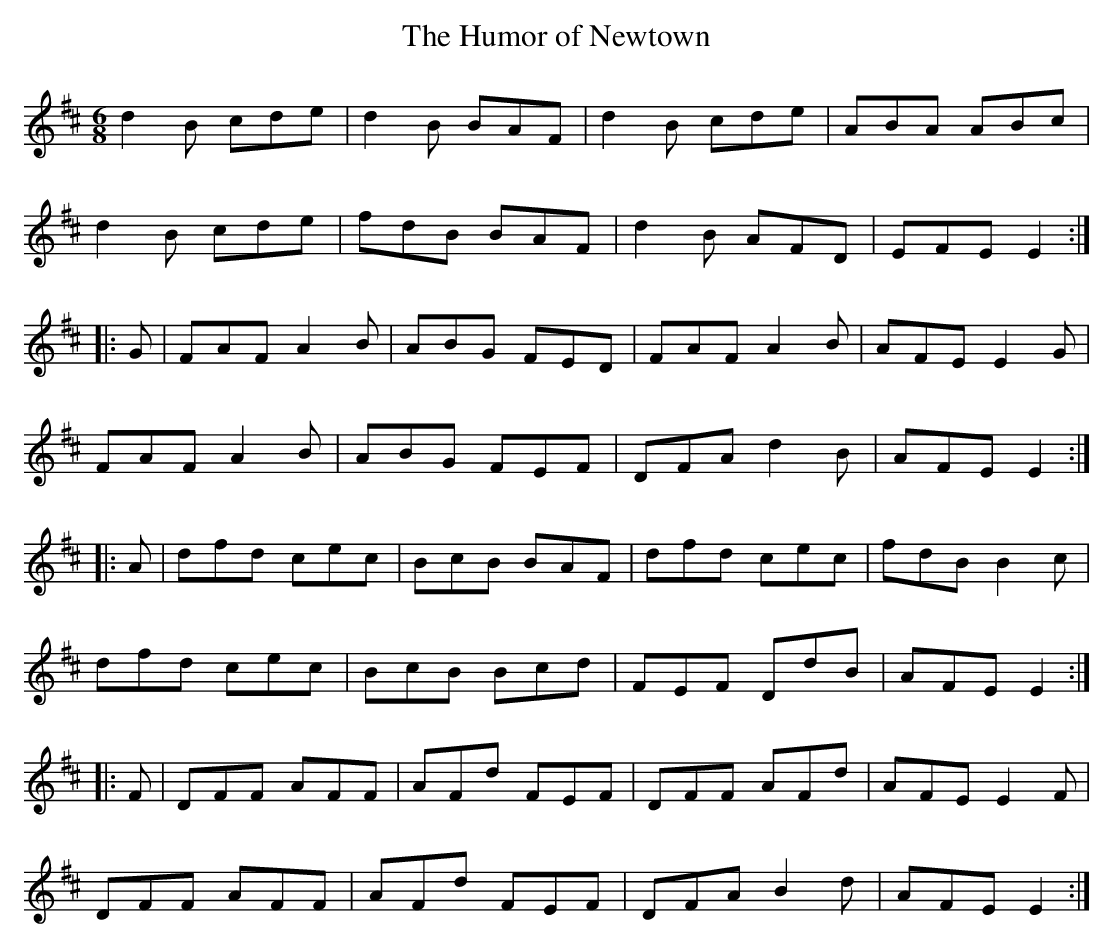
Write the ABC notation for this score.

X:1
T:Humor of Newtown, The
M:6/8
L:1/8
K:Edor
d2B cde | d2B BAF | d2B cde | ABA ABc |
d2B cde | fdB BAF | d2B AFD | EFE E2 :|
|: G | FAF A2B | ABG FED | FAF A2B | AFE E2G |
FAF A2B | ABG FEF | DFA d2B | AFE E2 :|
|: A | dfd cec | BcB BAF | dfd cec | fdB B2c |
dfd cec | BcB Bcd | FEF DdB | AFE E2 :|
|: F | DFF AFF | AFd FEF | DFF AFd | AFE E2F |
DFF AFF | AFd FEF | DFA B2d | AFE E2 :|
